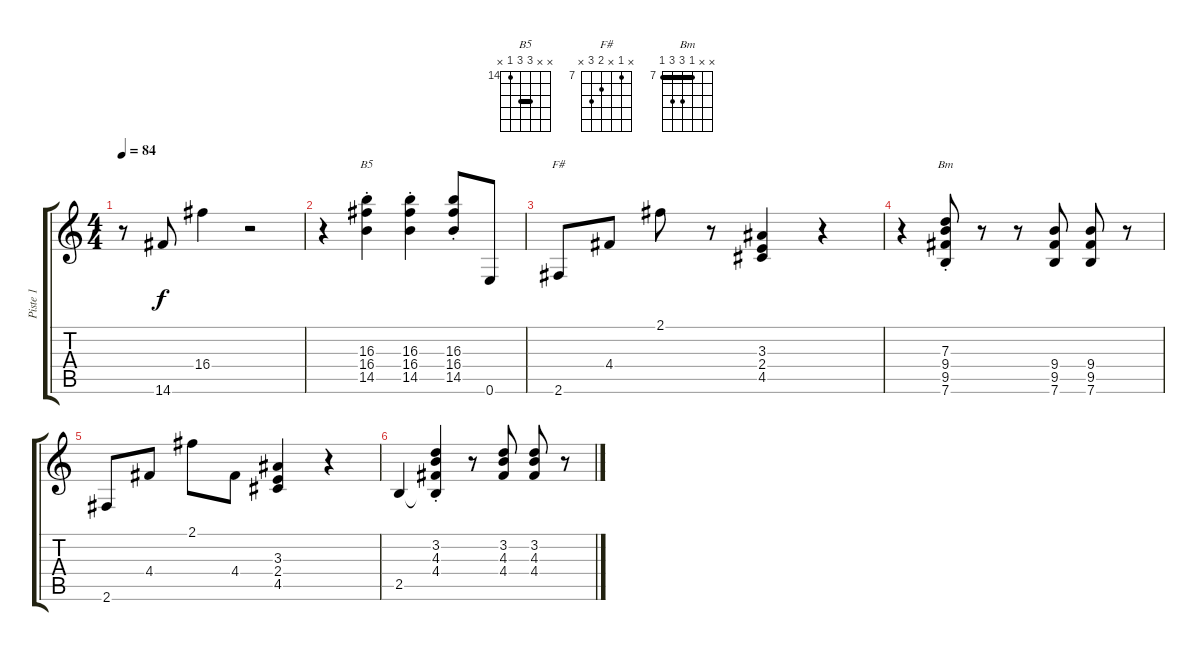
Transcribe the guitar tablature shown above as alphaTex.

\track ("Piste 1" "Piste 1") {instrument electricguitarjazz}
\staff {score tabs}
\tuning (E4 B3 G3 D3 A2 E2) {hide}
\chord ("B5" x x 16 16 14 x) {firstfret 14 barre 16}
\chord ("F#" x 7 x 8 9 x) {firstfret 7}
\chord ("Bm" x x 7 9 9 7) {firstfret 7 barre 7}
\ts (4 4)
\tempo 84
\clef g2
\ks c
r.8{dy f} 14.6.8 16.4.4 r.2 |
r.4 (16.3{st} 16.4{st} 14.5{st}).4{ch "B5"} (16.3{st} 16.4{st} 14.5{st}).4 (16.3{st} 16.4{st} 14.5{st}).8 0.6.8 |
2.6.8{ch "F#"} 4.4.8 2.1.8 r.8 (3.3 2.4 4.5).4 r.4 |
r.4 (7.3{st} 9.4 9.5 7.6).8{ch "Bm"} r.8 r.8 (9.4 9.5 7.6).8 (9.4 9.5 7.6).8 r.8 |
2.6.8 4.4.8 2.1.8 4.4.8 (3.3 2.4 4.5).4 r.4 |
2.5.4 (3.2{st} 4.3{st} 4.4{st} 2.5{t}).4 r.8 (3.2 4.3 4.4).8 (3.2 4.3 4.4).8 r.8
